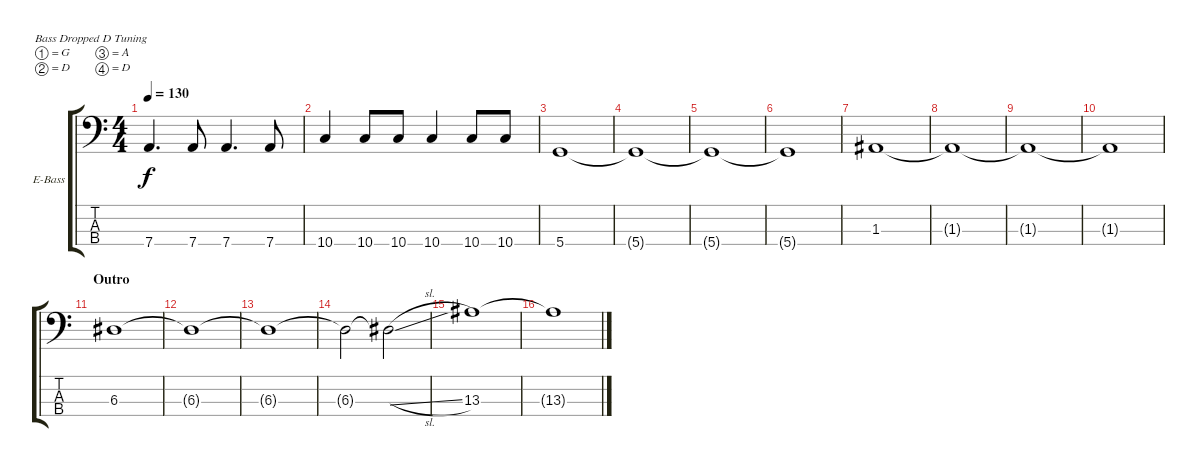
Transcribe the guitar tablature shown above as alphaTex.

\bracketExtendMode groupsimilarinstruments
\firstSystemTrackNameOrientation horizontal
\otherSystemsTrackNameOrientation horizontal
\track ("Electric Bass" "E-Bass") {instrument electricbassfinger}
\staff {score tabs}
\tuning (G2 D2 A1 D1)
\ts (4 4)
\tempo 130
\clef f4
\ks c
7.4.4{d dy f} 7.4.8 7.4.4{d} 7.4.8 |
10.4.4 10.4.8 10.4.8 10.4.4 10.4.8 10.4.8 |
5.4.1 |
5.4{t}.1 |
5.4{t}.1 |
5.4{t}.1 |
1.3.1 |
1.3{t}.1 |
1.3{t}.1 |
1.3{t}.1 |
\section ("" "Outro")
6.3.1 |
6.3{t}.1 |
6.3{t}.1 |
6.3{t}.2 6.3{sl t}.2 |
13.3.1 |
13.3{t}.1
